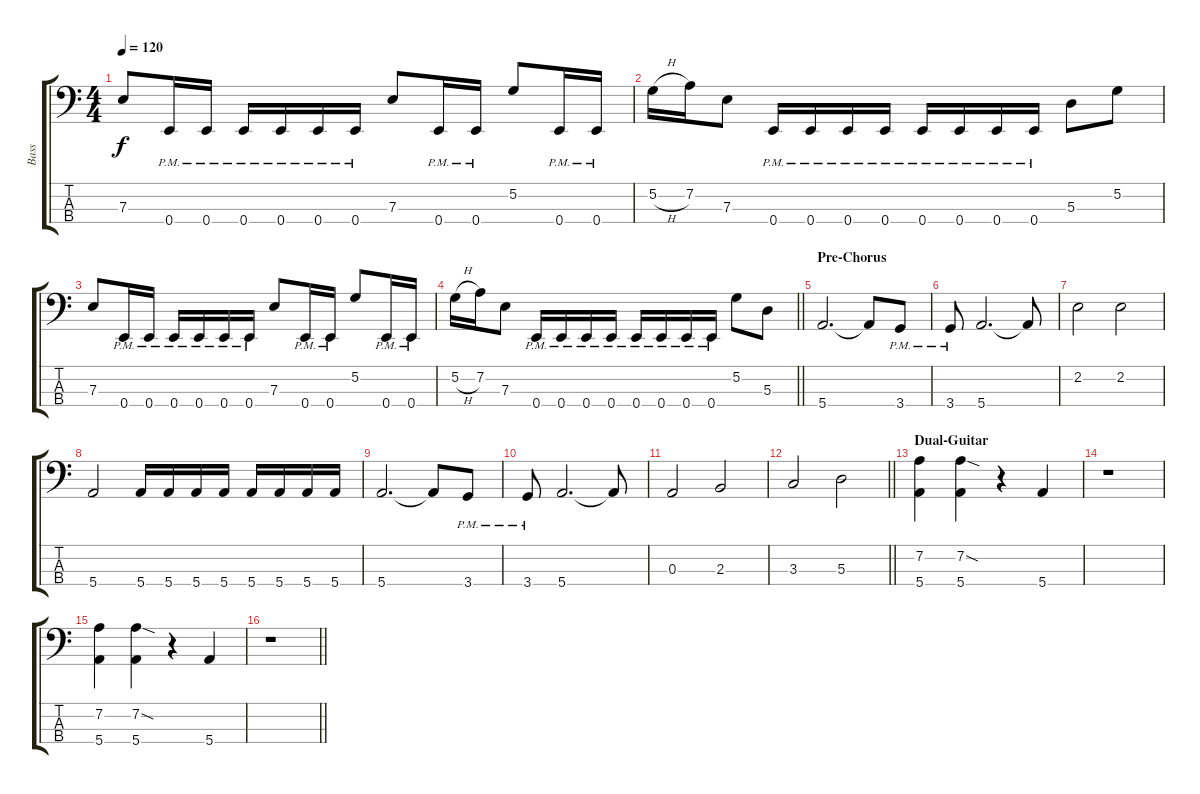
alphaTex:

\track ("Bass" "Bass") {instrument electricbasspick}
\staff {score tabs}
\tuning (G2 D2 A1 E1) {hide}
\ts (4 4)
\tempo 120
\clef f4
\ks c
7.3.8{dy f} 0.4{pm}.16 0.4{pm}.16 0.4{pm}.16 0.4{pm}.16 0.4{pm}.16 0.4{pm}.16 7.3.8 0.4{pm}.16 0.4{pm}.16 5.2.8 0.4{pm}.16 0.4{pm}.16 |
5.2{h}.16 7.2.16 7.3.8 0.4{pm}.16 0.4{pm}.16 0.4{pm}.16 0.4{pm}.16 0.4{pm}.16 0.4{pm}.16 0.4{pm}.16 0.4{pm}.16 5.3.8 5.2.8 |
7.3.8 0.4{pm}.16 0.4{pm}.16 0.4{pm}.16 0.4{pm}.16 0.4{pm}.16 0.4{pm}.16 7.3.8 0.4{pm}.16 0.4{pm}.16 5.2.8 0.4{pm}.16 0.4{pm}.16 |
\barLineRight lightlight
5.2{h}.16 7.2.16 7.3.8 0.4{pm}.16 0.4{pm}.16 0.4{pm}.16 0.4{pm}.16 0.4{pm}.16 0.4{pm}.16 0.4{pm}.16 0.4{pm}.16 5.2.8 5.3.8 |
\section ("" "Pre-Chorus")
5.4.2{d} 5.4{t}.8 3.4{pm}.8 |
3.4{pm}.8 5.4.2{d} 5.4{t}.8 |
2.2.2 2.2.2 |
5.4.2 5.4.16 5.4.16 5.4.16 5.4.16 5.4.16 5.4.16 5.4.16 5.4.16 |
5.4.2{d} 5.4{t}.8 3.4{pm}.8 |
3.4{pm}.8 5.4.2{d} 5.4{t}.8 |
0.3.2 2.3.2 |
\barLineRight lightlight
3.3.2 5.3.2 |
\section ("" "Dual-Guitar")
(7.2 5.4).4 (7.2{sod} 5.4).4 r.4 5.4.4 |
r.1 |
(7.2 5.4).4 (7.2{sod} 5.4).4 r.4 5.4.4 |
\barLineRight lightlight
r.1
